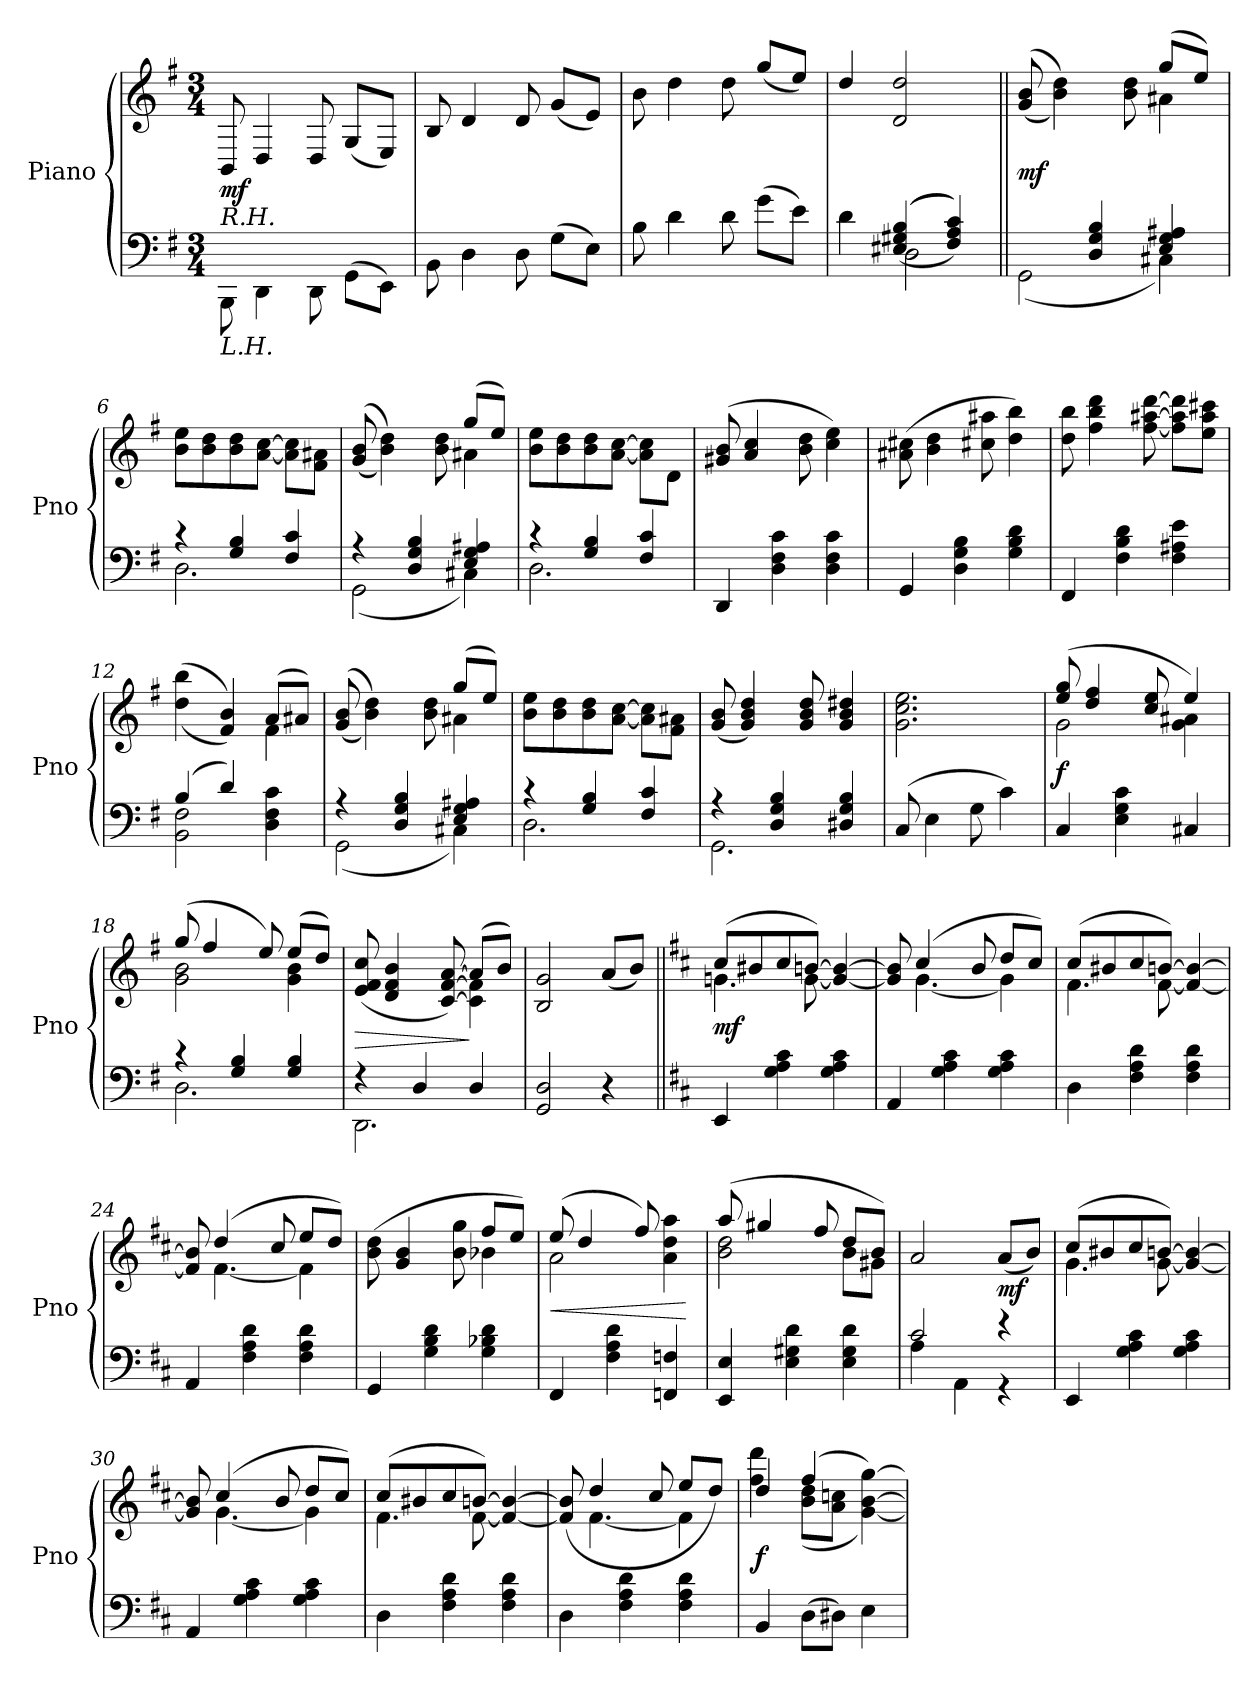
**kern	**kern	**dynam
*part1	*part1	*part1
*staff2	*staff1	*staff1/2
*I"Piano	*	*
*I'Pno	*	*
*clefF4	*clefG2	*
*k[f#]	*k[f#]	*
*G:	*G:	*
*M3/4	*M3/4	*
*MM112	*MM112	*
=1	=1	=1
!LO:TX:a:i:t=R.H.	!	!
!LO:TX:b:i:t=L.H.	!	!
8BBB\	8BB/	mf
4DD\	4D/	.
8DD\	8D/	.
(8GG\L	(8G/L	.
8EE\J)	8E/J)	.
=2	=2	=2
8BB\	8B/	.
4D\	4d/	.
8D\	8d/	.
(8GL	(>8gL	.
8EJ)	8eJ)	.
=3	=3	=3
8B	8b	.
4d	4dd	.
8d	8dd	.
(8g\L	(8gg/L	.
8e\J)	8ee/J)	.
=4	=4	=4
*^	*	*
4d\	4ryy	4dd/	.
(>(>(>4E#X 4G#X 4B	2D	2d 2dd	.
4F# 4A 4c)))	.	.	.
=5||	=5||	=5||	=5||
*	*	*^	*
4ryy	(2GG	(<(>8g 8b	2ryy	mf
.	.	4b 4dd))	.	.
4D 4G 4B	.	.	.	.
.	.	8b 8dd	.	.
4E 4G 4A#X	4C#X)	(8ggL	4a#X	.
.	.	8eeJ)	.	.
*	*	*v	*v	*
=6	=6	=6	=6
4rc	2.D	8b 8eeL	.
.	.	8b 8dd	.
4G 4B	.	8b 8dd	.
.	.	[8a [8ccJ	.
4F# 4c	.	8a]\ 8cc]\L	.
.	.	8f#\ 8a#X\J	.
=7	=7	=7	=7
*	*	*^	*
4rA	(2GG	(<(>8g 8b	2ryy	.
.	.	4b 4dd))	.	.
4D 4G 4B	.	.	.	.
.	.	8b 8dd	.	.
4E 4G 4A#X	4C#X)	(8ggL	4a#X	.
.	.	8eeJ)	.	.
*	*	*v	*v	*
=8	=8	=8	=8
4rc	2.D	8b 8eeL	.
.	.	8b 8dd	.
4G 4B	.	8b 8dd	.
.	.	[8a [8ccJ	.
4F# 4c	.	8a]\ 8cc]\L	.
.	.	8d\J	.
*v	*v	*	*
=9	=9	=9
4DD	(>8g#X 8b	.
.	4a/ 4cc/	.
4D 4F# 4c	.	.
.	8b 8dd	.
4D 4F# 4c	4cc 4ee)	.
=10	=10	=10
4GG	(8a#X 8cc#X	.
.	4b 4dd	.
4D 4G 4B	.	.
.	8cc#X 8aa#X	.
4G 4B 4d	4dd 4bb)	.
=11	=11	=11
4FF#	8dd 8bb	.
.	4ff# 4bb 4ddd	.
4F# 4B 4d	.	.
.	[8ff# [8aa#X [8ddd	.
4F# 4A#X 4e	8ff#] 8aa#] 8ddd]L	.
.	8ee 8aa# 8ccc#XJ	.
=12	=12	=12
*^	*^	*
(4B	2BB 2F#	(<(>4dd 4bb	2ryy	.
4d)	.	4f# 4b))	.	.
4D\ 4F#\ 4c\	4ryy	(8aL	4f#	.
.	.	8a#XJ)	.	.
=13	=13	=13	=13	=13
4rA	(2GG	(<(>8g 8b	2ryy	.
.	.	4b 4dd))	.	.
4D 4G 4B	.	.	.	.
.	.	8b 8dd	.	.
4E 4G 4A#X	4C#X)	(8ggL	4a#X	.
.	.	8eeJ)	.	.
*	*	*v	*v	*
=14	=14	=14	=14
4r	2.D	8b 8eeL	.
.	.	8b 8dd	.
4G 4B	.	8b 8dd	.
.	.	[8a [8ccJ	.
4F# 4c	.	8a]\ 8cc]\L	.
.	.	8f#\ 8a#X\J	.
=15	=15	=15	=15
4rA	2.GG	(8g 8b	.
.	.	4g/ 4b/ 4dd/)	.
4D 4G 4B	.	.	.
.	.	8g/ 8b/ 8dd/	.
4D#X 4G 4B	.	4g/ 4b/ 4dd#X/	.
*v	*v	*	*
=16	=16	=16
(>8C	2.g 2.cc 2.ee	.
4E	.	.
8G	.	.
4c)	.	.
=17	=17	=17
*	*^	*
4C	(8ee 8gg	2g	f
.	4dd 4ff#	.	.
4E 4G 4c	.	.	.
.	8cc 8ee	.	.
4C#X	4ee)	4g 4a#X	.
=18	=18	=18	=18
*^	*	*	*
4rc	2.D	(8gg	2g 2b	.
.	.	4ff#	.	.
4G 4B	.	.	.	.
.	.	8ee)	.	.
4G 4B	.	(8eeL	4g 4b	.
.	.	8ddJ)	.	.
=19	=19	=19	=19	=19
4rF	2.DD	(>8e 8f# 8cc	2ryy	>
.	.	4d 4f# 4b	.	.
4D	.	.	.	.
.	.	[8c [8f# [8a)	.	.
4D	.	(8aL]	4c] 4f#]	]
.	.	8bJ)	.	.
*v	*v	*	*	*
*	*v	*v	*
=20	=20	=20
2GG 2D	2B 2g	.
4r	(>8aL	.
.	8bJ)	.
=21||	=21||	=21||
*k[f#c#]	*k[f#c#]	*
*	*^	*
4EE	(8cc#L	4.gn	mf
.	8b#X	.	.
4G 4A 4c#	8cc#	.	.
.	[8bnJ)	[8g	.
4G 4A 4c#	4g_ 4b_	4ryy	.
=22	=22	=22	=22
4AA	8g] 8b]	8ryy	.
.	(4cc#	[4.g	.
4G 4A 4c#	.	.	.
.	8b	.	.
4G 4A 4c#	8ddL	4g]	.
.	8cc#J)	.	.
=23	=23	=23	=23
4D	(8cc#L	4.f#	.
.	8b#X	.	.
4F# 4A 4d	8cc#	.	.
.	[8bnJ)	[8f#	.
4F# 4A 4d	4f#_ 4b_	4ryy	.
=24	=24	=24	=24
4AA	8f#] 8b]	8ryy	.
.	(4dd	[4.f#	.
4F# 4A 4d	.	.	.
.	8cc#	.	.
4F# 4A 4d	8eeL	4f#]	.
.	8ddJ)	.	.
=25	=25	=25	=25
4GG	(8b 8dd	2ryy	.
.	4g 4b	.	.
4G 4B 4d	.	.	.
.	8b 8gg	.	.
4G 4B-X 4d	8ff#L	4b-X	.
.	8eeJ)	.	.
=26	=26	=26	=26
4FF#	(8ee	2a	<
.	4dd	.	.
4F# 4A 4d	.	.	.
.	8ff#)	.	.
4FFn 4Fn	4a 4dd 4aa	4ryy	.
*	*v	*v	*
.	.	[
=27	=27	=27
*	*^	*
4EE 4E	(8aa	2b 2dd	.
.	4gg#X	.	.
4E 4G#X 4d	.	.	.
.	8ff#	.	.
4E 4G# 4d	8ddL	8bL	.
.	8bJ)	8g#XJ	.
*	*v	*v	*
=28	=28	=28
*^	*	*
2c#	4A	2a	.
.	4AA	.	.
4r	4r	(>8aL	mf
.	.	8bJ)	.
*v	*v	*	*
=29	=29	=29
*	*^	*
4EE	(8cc#L	4.g	.
.	8b#X	.	.
4G 4A 4c#	8cc#	.	.
.	[8bnJ)	[8g	.
4G 4A 4c#	4g_ 4b_	4ryy	.
=30	=30	=30	=30
4AA	8g] 8b]	8ryy	.
.	(4cc#	[4.g	.
4G 4A 4c#	.	.	.
.	8b	.	.
4G 4A 4c#	8ddL	4g]	.
.	8cc#J)	.	.
=31	=31	=31	=31
4D	(8cc#L	4.f#	.
.	8b#X	.	.
4F# 4A 4d	8cc#	.	.
.	[8bnJ)	[8f#	.
4F# 4A 4d	4f#_ 4b_	4ryy	.
=32	=32	=32	=32
4D	(>8f#] 8b]	8ryy	.
.	4dd	[4.f#	.
4F# 4A 4d	.	.	.
.	8cc#	.	.
4F# 4A 4d	8eeL	4f#]	.
.	8ddJ)	.	.
=33	=33	=33	=33
4BB	4dd	4ff# 4ddd	f
(8DL	(4ff#	(8b 8ddL	.
8D#XJ)	.	8a 8ccnJ	.
4E	4ryy	[4g [4b [4gg))	.
*	*v	*v	*
=	=	=
*-	*-	*-
